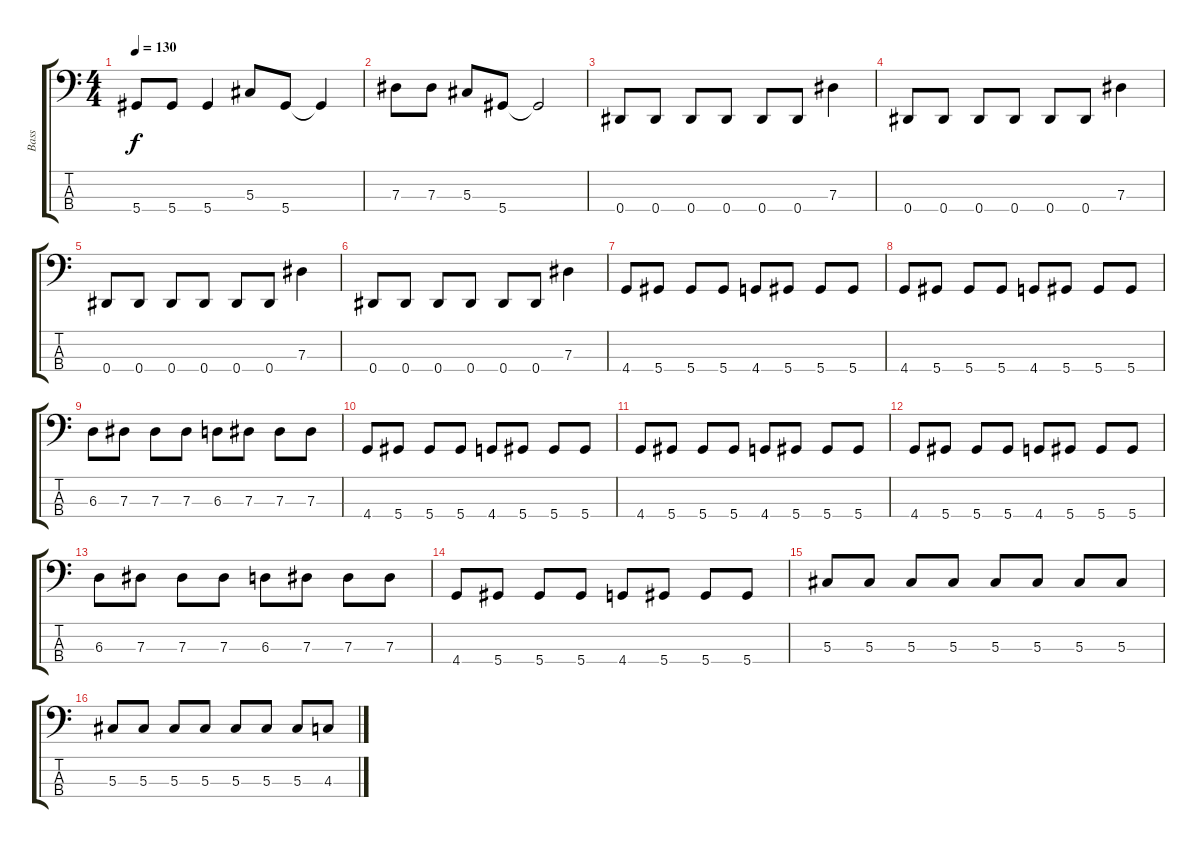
\track ("Bass" "Bass") {instrument electricbasspick}
\staff {score tabs}
\tuning (Gb2 Db2 Ab1 Eb1) {hide}
\ts (4 4)
\tempo 130
\clef f4
\ks c
5.4.8{dy f} 5.4.8 5.4.4 5.3.8 5.4.8 5.4{t}.4 |
7.3.8 7.3.8 5.3.8 5.4.8 5.4{t}.2 |
0.4.8 0.4.8 0.4.8 0.4.8 0.4.8 0.4.8 7.3.4 |
0.4.8 0.4.8 0.4.8 0.4.8 0.4.8 0.4.8 7.3.4 |
0.4.8 0.4.8 0.4.8 0.4.8 0.4.8 0.4.8 7.3.4 |
0.4.8 0.4.8 0.4.8 0.4.8 0.4.8 0.4.8 7.3.4 |
4.4.8 5.4.8 5.4.8 5.4.8 4.4.8 5.4.8 5.4.8 5.4.8 |
4.4.8 5.4.8 5.4.8 5.4.8 4.4.8 5.4.8 5.4.8 5.4.8 |
6.3.8 7.3.8 7.3.8 7.3.8 6.3.8 7.3.8 7.3.8 7.3.8 |
4.4.8 5.4.8 5.4.8 5.4.8 4.4.8 5.4.8 5.4.8 5.4.8 |
4.4.8 5.4.8 5.4.8 5.4.8 4.4.8 5.4.8 5.4.8 5.4.8 |
4.4.8 5.4.8 5.4.8 5.4.8 4.4.8 5.4.8 5.4.8 5.4.8 |
6.3.8 7.3.8 7.3.8 7.3.8 6.3.8 7.3.8 7.3.8 7.3.8 |
4.4.8 5.4.8 5.4.8 5.4.8 4.4.8 5.4.8 5.4.8 5.4.8 |
5.3.8 5.3.8 5.3.8 5.3.8 5.3.8 5.3.8 5.3.8 5.3.8 |
5.3.8 5.3.8 5.3.8 5.3.8 5.3.8 5.3.8 5.3.8 4.3.8
